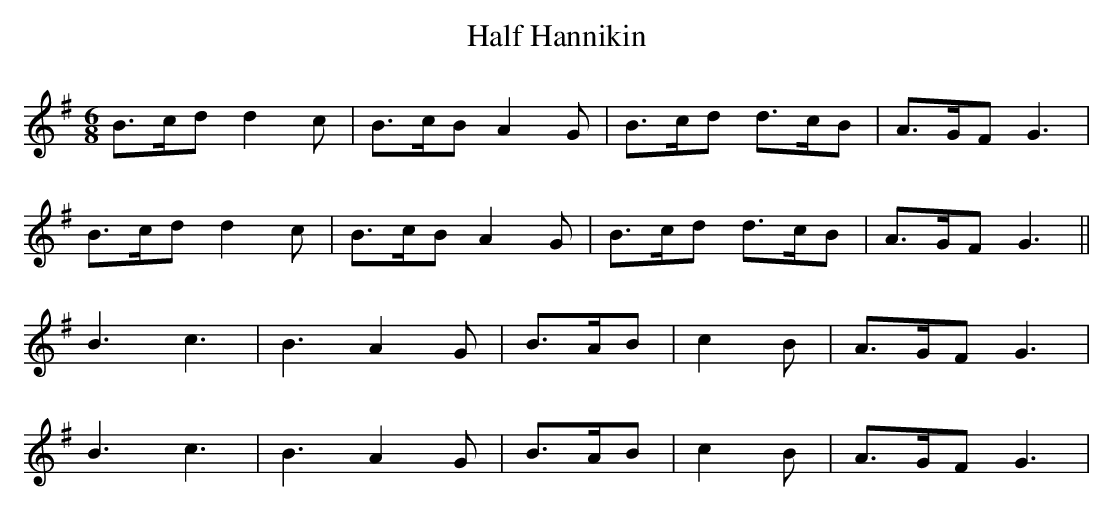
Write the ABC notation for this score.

X:1
T:Half Hannikin
M:6/8
L:1/8
K:G
B>cd d2 c|B>cB A2 G|B>cd d>cB|A>GF G3|
B>cd d2 c|B>cB A2 G|B>cd d>cB|A>GF G3||
B3 c3|B3 A2 G|B>AB|c2 B|A>GF G3|
B3 c3|B3 A2 G|B>AB|c2 B|A>GF G3|
